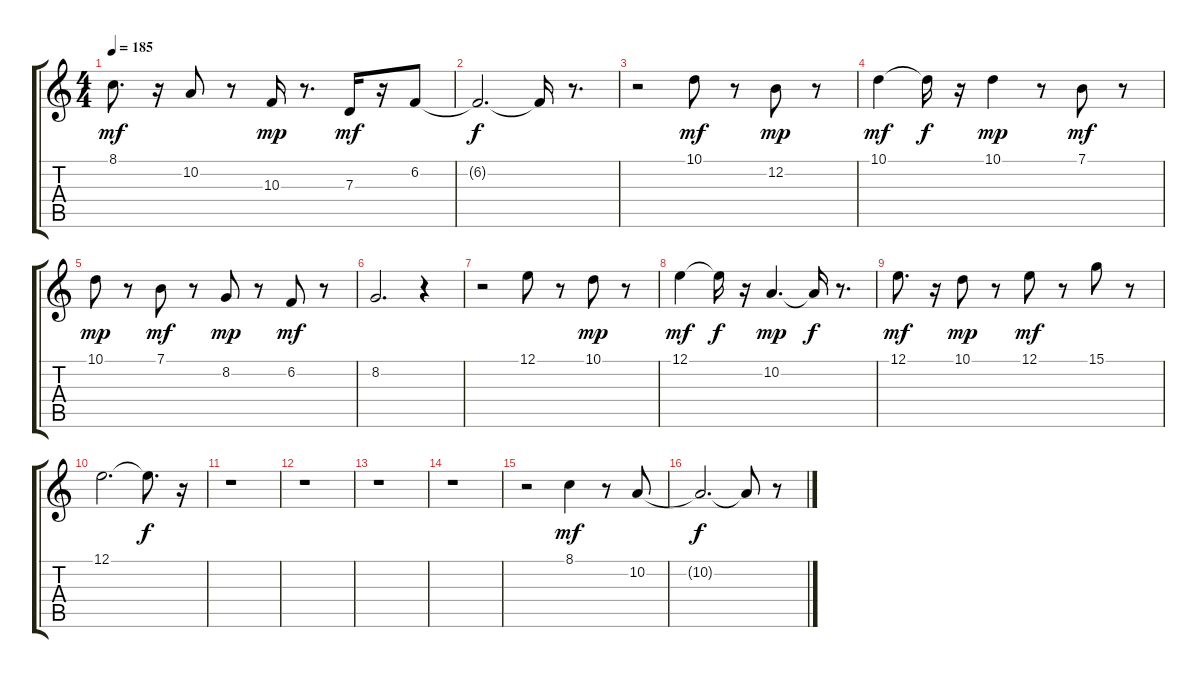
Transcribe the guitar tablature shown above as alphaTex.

\track "" {instrument percussiveorgan}
\staff {score tabs}
\tuning (E4 B3 G3 D3 A2 E2) {hide}
\ts (4 4)
\tempo 185
\clef g2
\ks c
8.1.8{d dy mf} r.16 10.2.8 r.8 10.3.16{dy mp} r.8{d} 7.3.16{dy mf} r.16 6.2.8 |
6.2{t}.2{d dy f} 6.2{t}.16 r.8{d} |
r.2 10.1.8{dy mf} r.8 12.2.8{dy mp} r.8 |
10.1.4{dy mf} 10.1{t}.16{dy f} r.16 10.1.4{dy mp} r.8 7.1.8{dy mf} r.8 |
10.1.8{dy mp} r.8 7.1.8{dy mf} r.8 8.2.8{dy mp} r.8 6.2.8{dy mf} r.8 |
8.2.2{d} r.4 |
r.2 12.1.8 r.8 10.1.8{dy mp} r.8 |
12.1.4{dy mf} 12.1{t}.16{dy f} r.16 10.2.4{d dy mp} 10.2{t}.16{dy f} r.8{d} |
12.1.8{d dy mf} r.16 10.1.8{dy mp} r.8 12.1.8{dy mf} r.8 15.1.8 r.8 |
12.1.2{d} 12.1{t}.8{d dy f} r.16 |
r.1 |
r.1 |
r.1 |
r.1 |
r.2 8.1.4{dy mf} r.8 10.2.8 |
10.2{t}.2{d dy f} 10.2{t}.8 r.8
